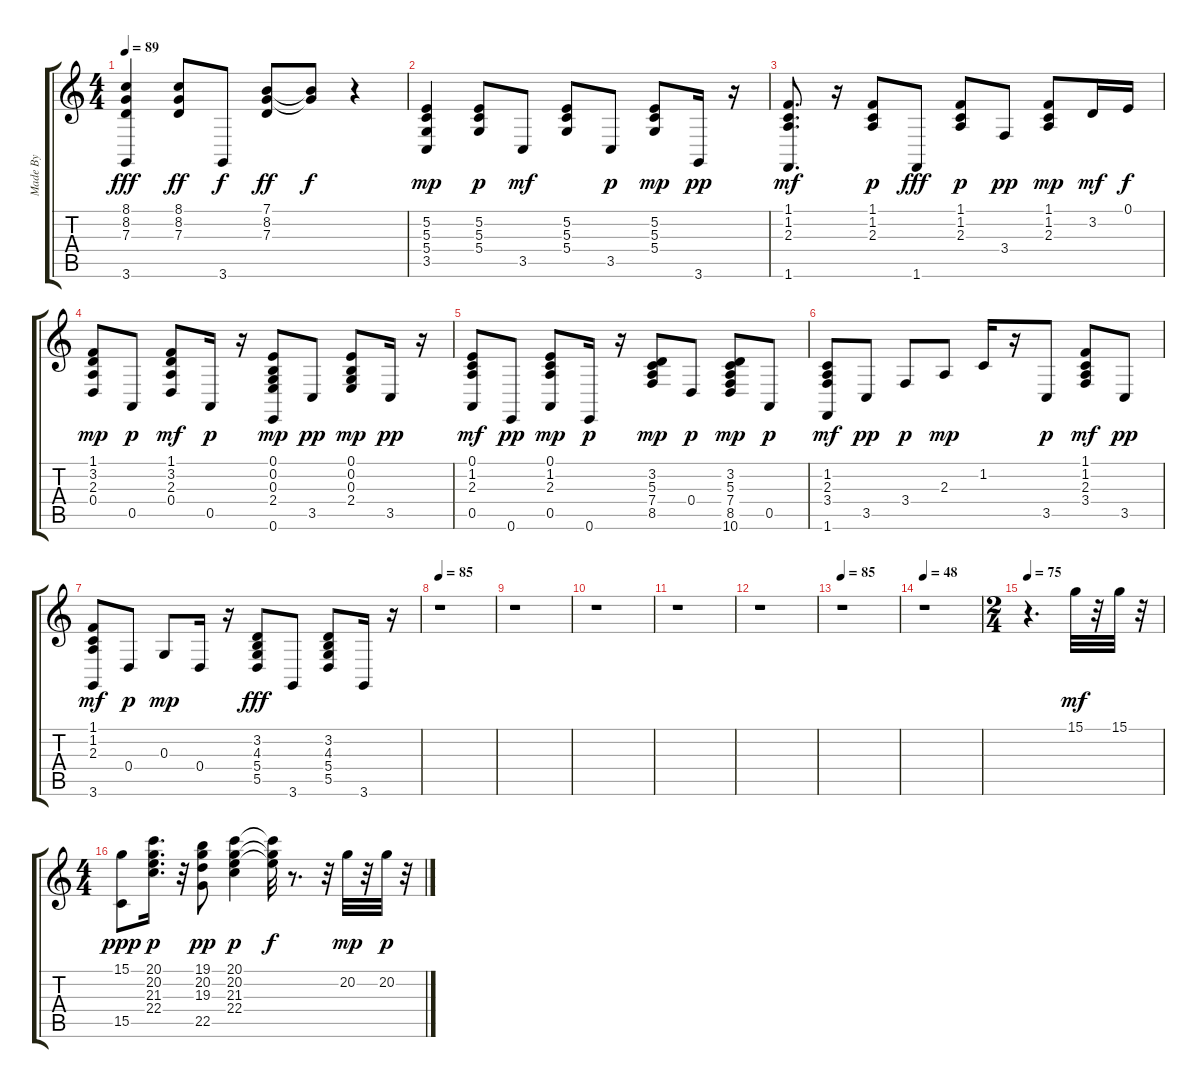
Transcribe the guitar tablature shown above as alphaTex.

\track ("Made By" "Made By") {instrument acousticgrandpiano}
\staff {score tabs}
\tuning (E4 B3 G3 D3 A2 E2) {hide}
\ts (4 4)
\tempo 89
\clef g2
\ks c
(8.1 8.2 7.3 3.6).4{dy fff} (8.1 8.2 7.3).8{dy ff} 3.6.8{dy f} (7.1 8.2 7.3).8{dy ff} (7.1{t} 8.2{t}).8{dy f} r.4 |
(5.2 5.3 5.4 3.5).4{dy mp} (5.2 5.3 5.4).8{dy p} 3.5.8{dy mf} (5.2 5.3 5.4).8 3.5.8{dy p} (5.2 5.3 5.4).8{dy mp} 3.6.16{dy pp} r.16 |
(1.1 1.2 2.3 1.6).8{d dy mf} r.16 (1.1 1.2 2.3).8{dy p} 1.6.8{dy fff} (1.1 1.2 2.3).8{dy p} 3.4.8{dy pp} (1.1 1.2 2.3).8{dy mp} 3.2.16{dy mf} 0.1.16{dy f} |
(1.1 3.2 2.3 0.4).8{dy mp} 0.5.8{dy p} (1.1 3.2 2.3 0.4).8{dy mf} 0.5.16{dy p} r.16 (0.1 0.2 0.3 2.4 0.6).8{dy mp} 3.5.8{dy pp} (0.1 0.2 0.3 2.4).8{dy mp} 3.5.16{dy pp} r.16 |
(0.1 1.2 2.3 0.5).8{dy mf} 0.6.8{dy pp} (0.1 1.2 2.3 0.5).8{dy mp} 0.6.16{dy p} r.16 (3.2 5.3 7.4 8.5).8{dy mp} 0.4.8{dy p} (3.2 5.3 7.4 8.5 10.6).8{dy mp} 0.5.8{dy p} |
(1.2 2.3 3.4 1.6).8{dy mf} 3.5.8{dy pp} 3.4.8{dy p} 2.3.8{dy mp} 1.2.16 r.16 3.5.8{dy p} (1.1 1.2 2.3 3.4).8{dy mf} 3.5.8{dy pp} |
(1.1 1.2 2.3 3.6).8{dy mf} 0.4.8{dy p} 0.3.8{dy mp} 0.4.16 r.16 (3.2 4.3 5.4 5.5).8{dy fff} 3.6.8 (3.2 4.3 5.4 5.5).8 3.6.16 r.16 |
\tempo 85
r.1 |
r.1 |
r.1 |
r.1 |
r.1 |
\tempo 85
r.1 |
\tempo 48
r.1 |
\ts (2 4)
\tempo 75
r.4{d} 15.1.32{dy mf} r.32 15.1.32 r.32 |
\ts (4 4)
(15.1 15.5).8{dy ppp} (20.1 20.2 21.3 22.4).16{d dy p} r.32 (19.1 20.2 19.3 22.5).8{dy pp} (20.1 20.2 21.3 22.4).4{dy p} (20.1{t} 20.2{t} 21.3{t}).32{dy f} r.8{d} r.32 20.2.32{dy mp} r.32 20.2.32{dy p} r.32
